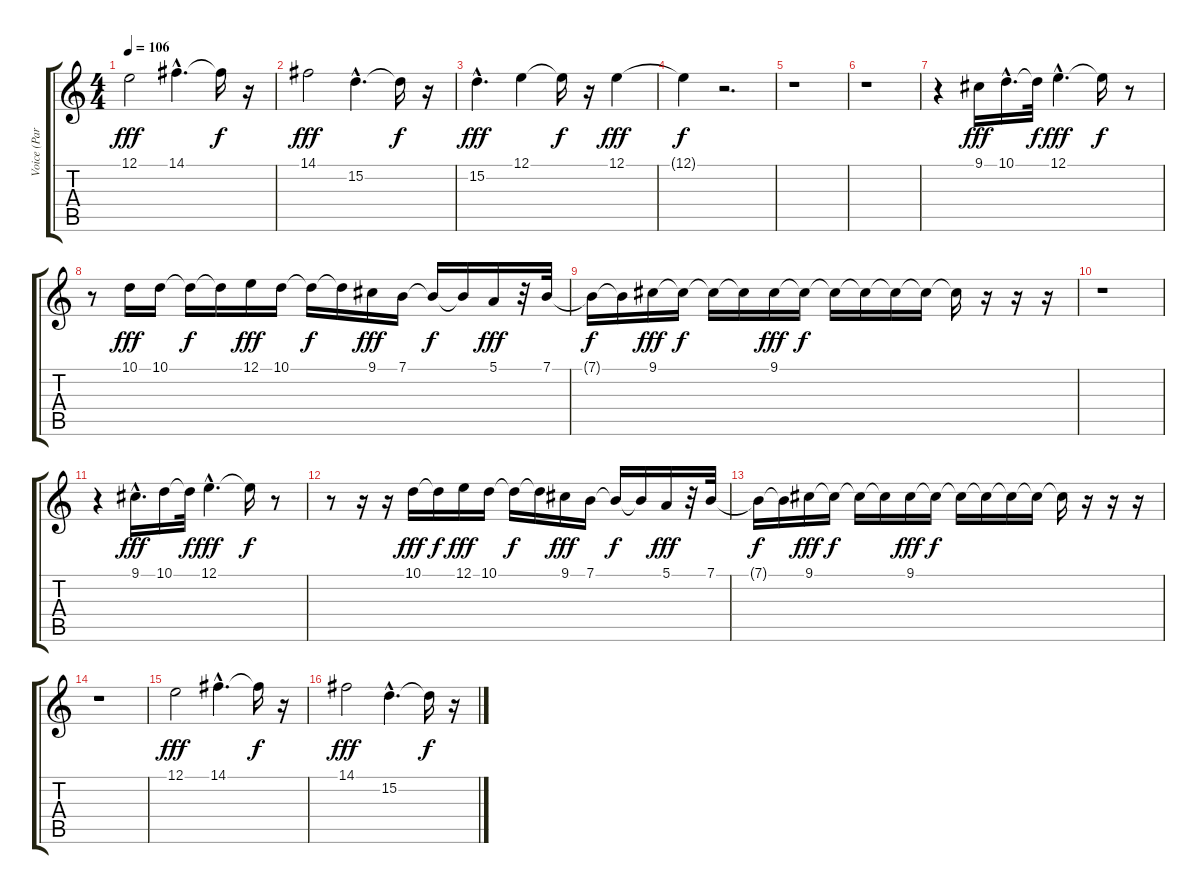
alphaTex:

\track ("Voice (Part II)" "Voice (Par") {instrument panflute}
\staff {score tabs}
\tuning (E4 B3 G3 D3 A2 E2) {hide}
\ts (4 4)
\tempo 106
\clef g2
\ks c
12.1.2{dy fff} 14.1{hac}.4{d} 14.1{t}.16{dy f} r.16 |
14.1.2{dy fff} 15.2{hac}.4{d} 15.2{t}.16{dy f} r.16 |
15.2{hac}.4{d dy fff} 12.1.4 12.1{t}.16{dy f} r.16 12.1.4{dy fff} |
12.1{t}.4{dy f} r.2{d} |
r.1 |
r.1 |
r.4 9.1.16{dy fff} 10.1{hac}.16{d} 10.1{t}.32{dy f} 12.1{hac}.4{d dy fff} 12.1{t}.16{dy f} r.8 |
r.8 10.1.16{dy fff} 10.1.16 10.1{t}.16{dy f} 10.1{t}.16 12.1.16{dy fff} 10.1.16 10.1{t}.16{dy f} 10.1{t}.16 9.1.16{dy fff} 7.1.16 7.1{t}.16{dy f} 7.1{t}.16 5.1.16{dy fff} r.32 7.1.32 |
7.1{t}.16{dy f} 7.1{t}.16 9.1.16{dy fff} 9.1{t}.16{dy f} 9.1{t}.16 9.1{t}.16 9.1.16{dy fff} 9.1{t}.16{dy f} 9.1{t}.16 9.1{t}.16 9.1{t}.16 9.1{t}.16 9.1{t}.16 r.16 r.16 r.16 |
r.1 |
r.4 9.1{hac}.16{d dy fff} 10.1.16 10.1{t}.32{dy f} 12.1{hac}.4{d dy fff} 12.1{t}.16{dy f} r.8 |
r.8 r.16 r.16 10.1.16{dy fff} 10.1{t}.16{dy f} 12.1.16{dy fff} 10.1.16 10.1{t}.16{dy f} 10.1{t}.16 9.1.16{dy fff} 7.1.16 7.1{t}.16{dy f} 7.1{t}.16 5.1.16{dy fff} r.32 7.1.32 |
7.1{t}.16{dy f} 7.1{t}.16 9.1.16{dy fff} 9.1{t}.16{dy f} 9.1{t}.16 9.1{t}.16 9.1.16{dy fff} 9.1{t}.16{dy f} 9.1{t}.16 9.1{t}.16 9.1{t}.16 9.1{t}.16 9.1{t}.16 r.16 r.16 r.16 |
r.1 |
12.1.2{dy fff} 14.1{hac}.4{d} 14.1{t}.16{dy f} r.16 |
14.1.2{dy fff} 15.2{hac}.4{d} 15.2{t}.16{dy f} r.16
